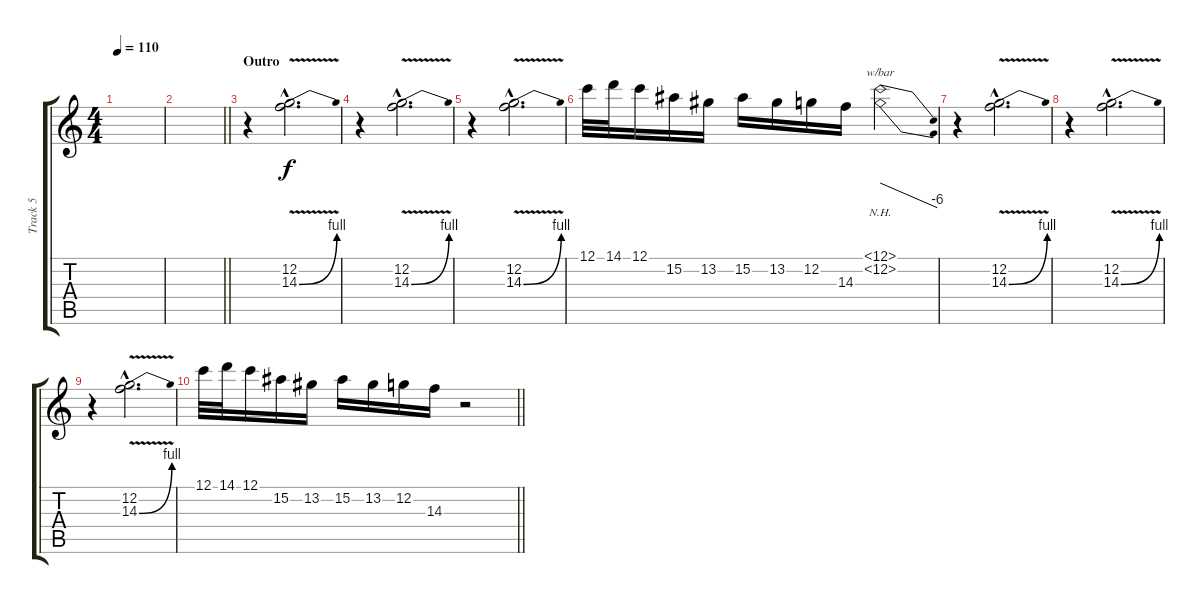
\track ("Track 5" "Track 5") {instrument distortionguitar}
\staff {score tabs}
\tuning (C4 G3 Eb3 Bb2 F2 C2) {hide}
\ts (4 4)
\tempo 110
\clef g2
\ks c
|
\barLineRight lightlight
|
\section ("" "Outro")
r.4 (12.2{hac} 14.3{be (bend 0 0 60 4) v hac}).2{d} |
r.4 (12.2{hac} 14.3{be (bend 0 0 60 4) v hac}).2{d} |
r.4 (12.2{hac} 14.3{be (bend 0 0 60 4) v hac}).2{d} |
12.1.32 14.1.32 12.1.16 15.2.16 13.2.16 15.2.16 13.2.16 12.2.16 14.3.16 (12.1{nh} 12.2{nh}).2{tbe (dive default 0 0 60 -24)} |
r.4 (12.2{hac} 14.3{be (bend 0 0 60 4) v hac}).2{d} |
r.4 (12.2{hac} 14.3{be (bend 0 0 60 4) v hac}).2{d} |
r.4 (12.2{hac} 14.3{be (bend 0 0 60 4) v hac}).2{d} |
\barLineRight lightlight
12.1.32 14.1.32 12.1.16 15.2.16 13.2.16 15.2.16 13.2.16 12.2.16 14.3.16 r.2
